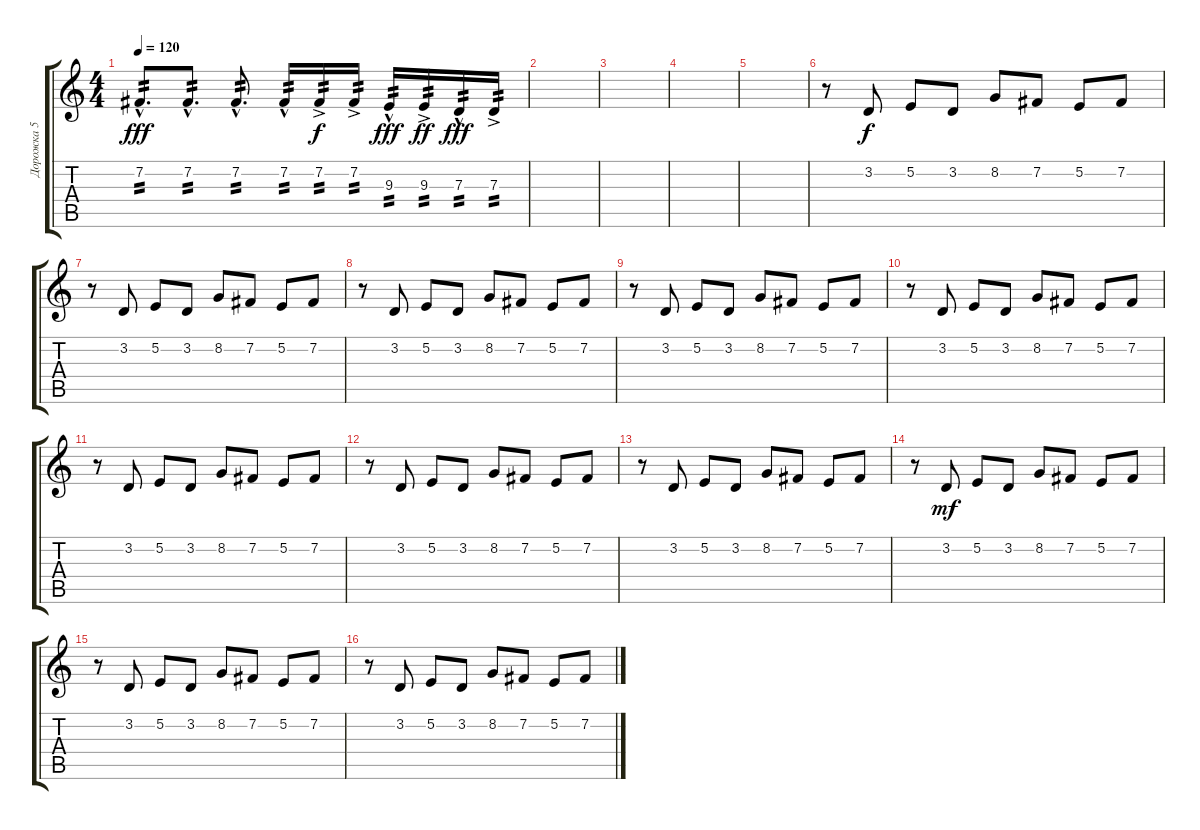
\track ("Дорожка 5" "Дорожка 5") {instrument rockorgan}
\staff {score tabs}
\tuning (E4 B3 G3 D3 A2 E2) {hide}
\ts (4 4)
\tempo 120
\clef g2
\ks c
7.2{hac}.8{d tp 2 dy fff} 7.2{hac}.8{d tp 2} 7.2{hac}.8{d tp 2} 7.2{hac}.16{tp 2} 7.2{ac}.16{tp 2 dy f} 7.2{ac}.16{tp 2} 9.3{hac}.16{tp 2 dy fff} 9.3{ac}.16{tp 2 dy ff} 7.3{hac}.16{tp 2 dy fff} 7.3{ac}.16{tp 2} |
|
|
|
|
r.8 3.2.8{dy f} 5.2.8 3.2.8 8.2.8 7.2.8 5.2.8 7.2.8 |
r.8 3.2.8 5.2.8 3.2.8 8.2.8 7.2.8 5.2.8 7.2.8 |
r.8 3.2.8 5.2.8 3.2.8 8.2.8 7.2.8 5.2.8 7.2.8 |
r.8 3.2.8 5.2.8 3.2.8 8.2.8 7.2.8 5.2.8 7.2.8 |
r.8 3.2.8 5.2.8 3.2.8 8.2.8 7.2.8 5.2.8 7.2.8 |
r.8 3.2.8 5.2.8 3.2.8 8.2.8 7.2.8 5.2.8 7.2.8 |
r.8 3.2.8 5.2.8 3.2.8 8.2.8 7.2.8 5.2.8 7.2.8 |
r.8 3.2.8 5.2.8 3.2.8 8.2.8 7.2.8 5.2.8 7.2.8 |
r.8 3.2.8{dy mf} 5.2.8 3.2.8 8.2.8 7.2.8 5.2.8 7.2.8 |
r.8 3.2.8 5.2.8 3.2.8 8.2.8 7.2.8 5.2.8 7.2.8 |
r.8 3.2.8 5.2.8 3.2.8 8.2.8 7.2.8 5.2.8 7.2.8
